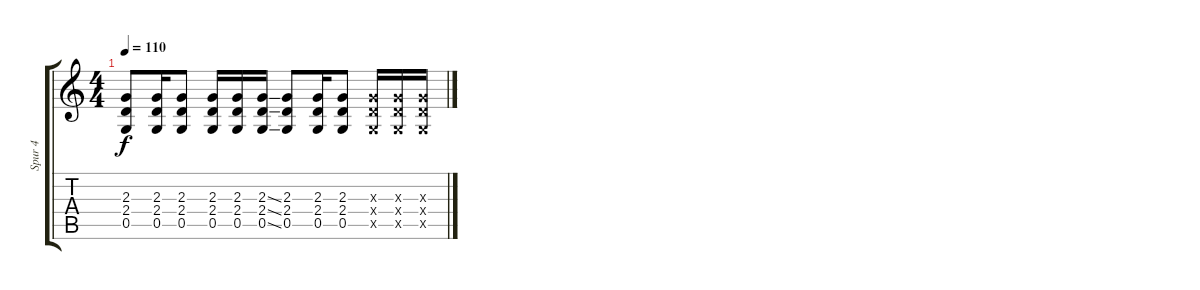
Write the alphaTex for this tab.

\track ("Spur 4" "Spur 4") {instrument distortionguitar}
\staff {score tabs}
\tuning (D4 A3 F3 C3 G2 D2) {hide}
\ts (4 4)
\tempo 110
\clef g2
\ks c
(2.3 2.4 0.5).8{dy f} (2.3 2.4 0.5).16 (2.3 2.4 0.5).8 (2.3 2.4 0.5).16 (2.3 2.4 0.5).16 (2.3{ss} 2.4{ss} 0.5{ss}).16 (2.3 2.4 0.5).8 (2.3 2.4 0.5).16 (2.3 2.4 0.5).8 (2.3{x} 2.4{x} 0.5{x}).16 (2.3{x} 2.4{x} 0.5{x}).16 (2.3{x} 2.4{x} 0.5{x}).16
